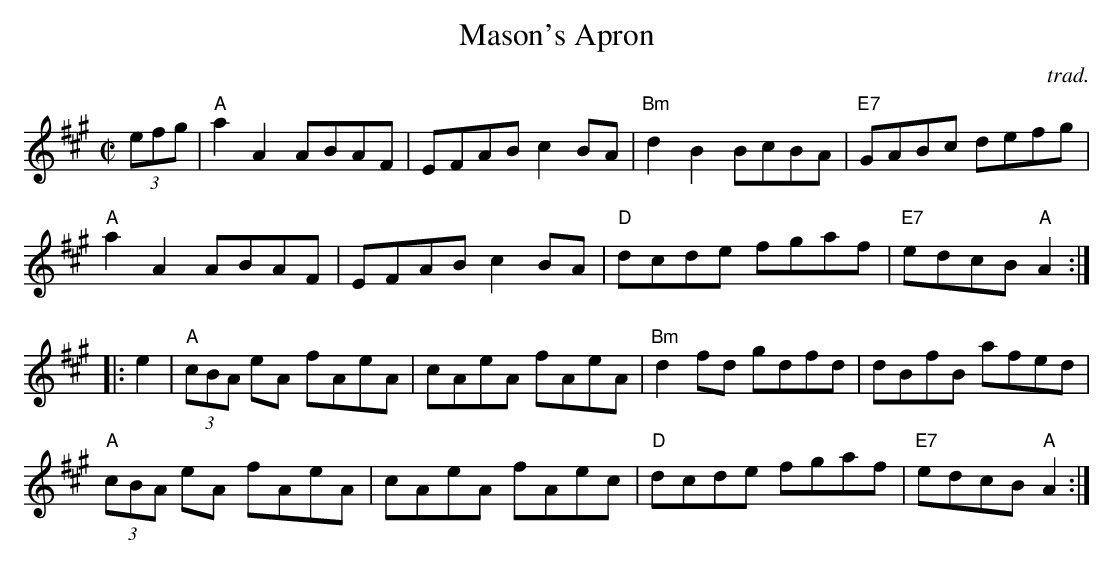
X:1
T: Mason's Apron
C: trad.
M: C|
L: 1/8
K: A
(3efg |\
"A"a2A2 ABAF | EFAB c2BA | "Bm"d2B2 BcBA | "E7"GABc defg |
"A"a2A2 ABAF | EFAB c2BA | "D"dcde fgaf | "E7"edcB "A"A2 :|
|: e2 |\
"A"(3cBA eA fAeA | cAeA fAeA | "Bm"d2fd gdfd | dBfB afed |
"A"(3cBA eA fAeA | cAeA fAec | "D"dcde fgaf | "E7"edcB "A"A2 :|
